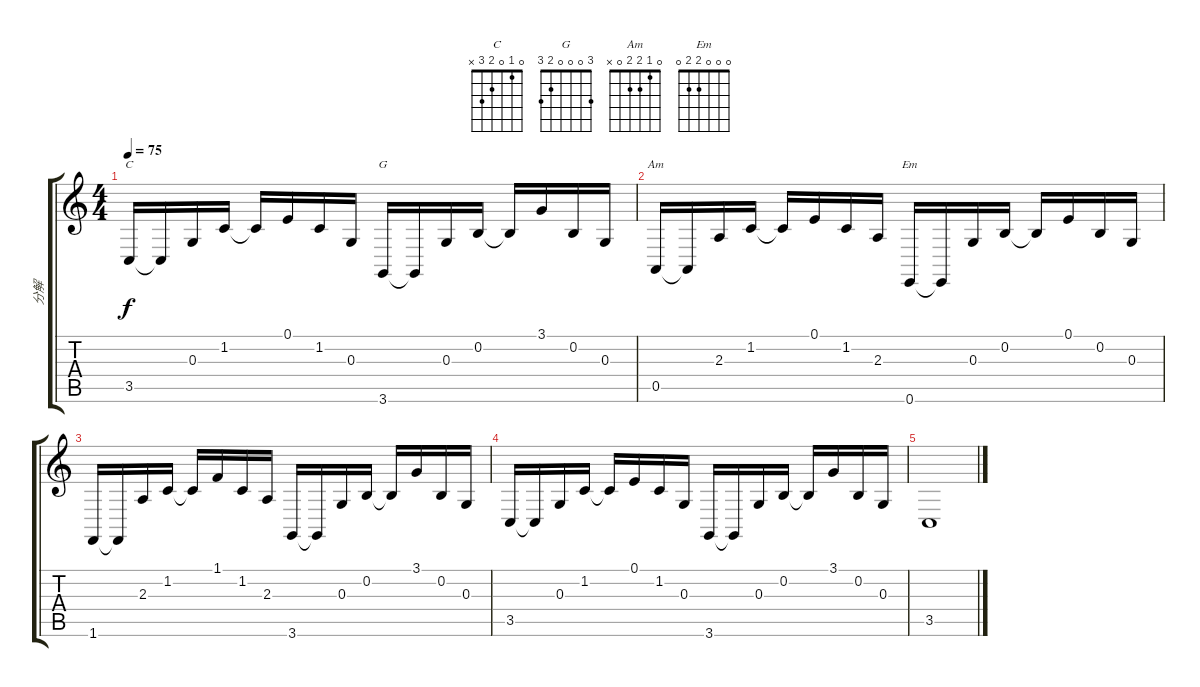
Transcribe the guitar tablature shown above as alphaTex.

\track ("分解" "分解") {instrument pizzicatostrings}
\staff {score tabs}
\tuning (E4 B3 G3 D3 A2 E2) {hide}
\chord ("C" 0 1 0 2 3 x)
\chord ("G" 3 0 0 0 2 3)
\chord ("Am" 0 1 2 2 0 x)
\chord ("Em" 0 0 0 2 2 0)
\ts (4 4)
\tempo 75
\clef g2
\ks c
3.5.16{ch "C" dy f} 3.5{t}.16 0.3.16 1.2.16 1.2{t}.16 0.1.16 1.2.16 0.3.16 3.6.16{ch "G"} 3.6{t}.16 0.3.16 0.2.16 0.2{t}.16 3.1.16 0.2.16 0.3.16 |
0.5.16{ch "Am"} 0.5{t}.16 2.3.16 1.2.16 1.2{t}.16 0.1.16 1.2.16 2.3.16 0.6.16{ch "Em"} 0.6{t}.16 0.3.16 0.2.16 0.2{t}.16 0.1.16 0.2.16 0.3.16 |
1.6.16 1.6{t}.16 2.3.16 1.2.16 1.2{t}.16 1.1.16 1.2.16 2.3.16 3.6.16 3.6{t}.16 0.3.16 0.2.16 0.2{t}.16 3.1.16 0.2.16 0.3.16 |
3.5.16 3.5{t}.16 0.3.16 1.2.16 1.2{t}.16 0.1.16 1.2.16 0.3.16 3.6.16 3.6{t}.16 0.3.16 0.2.16 0.2{t}.16 3.1.16 0.2.16 0.3.16 |
3.5.1
